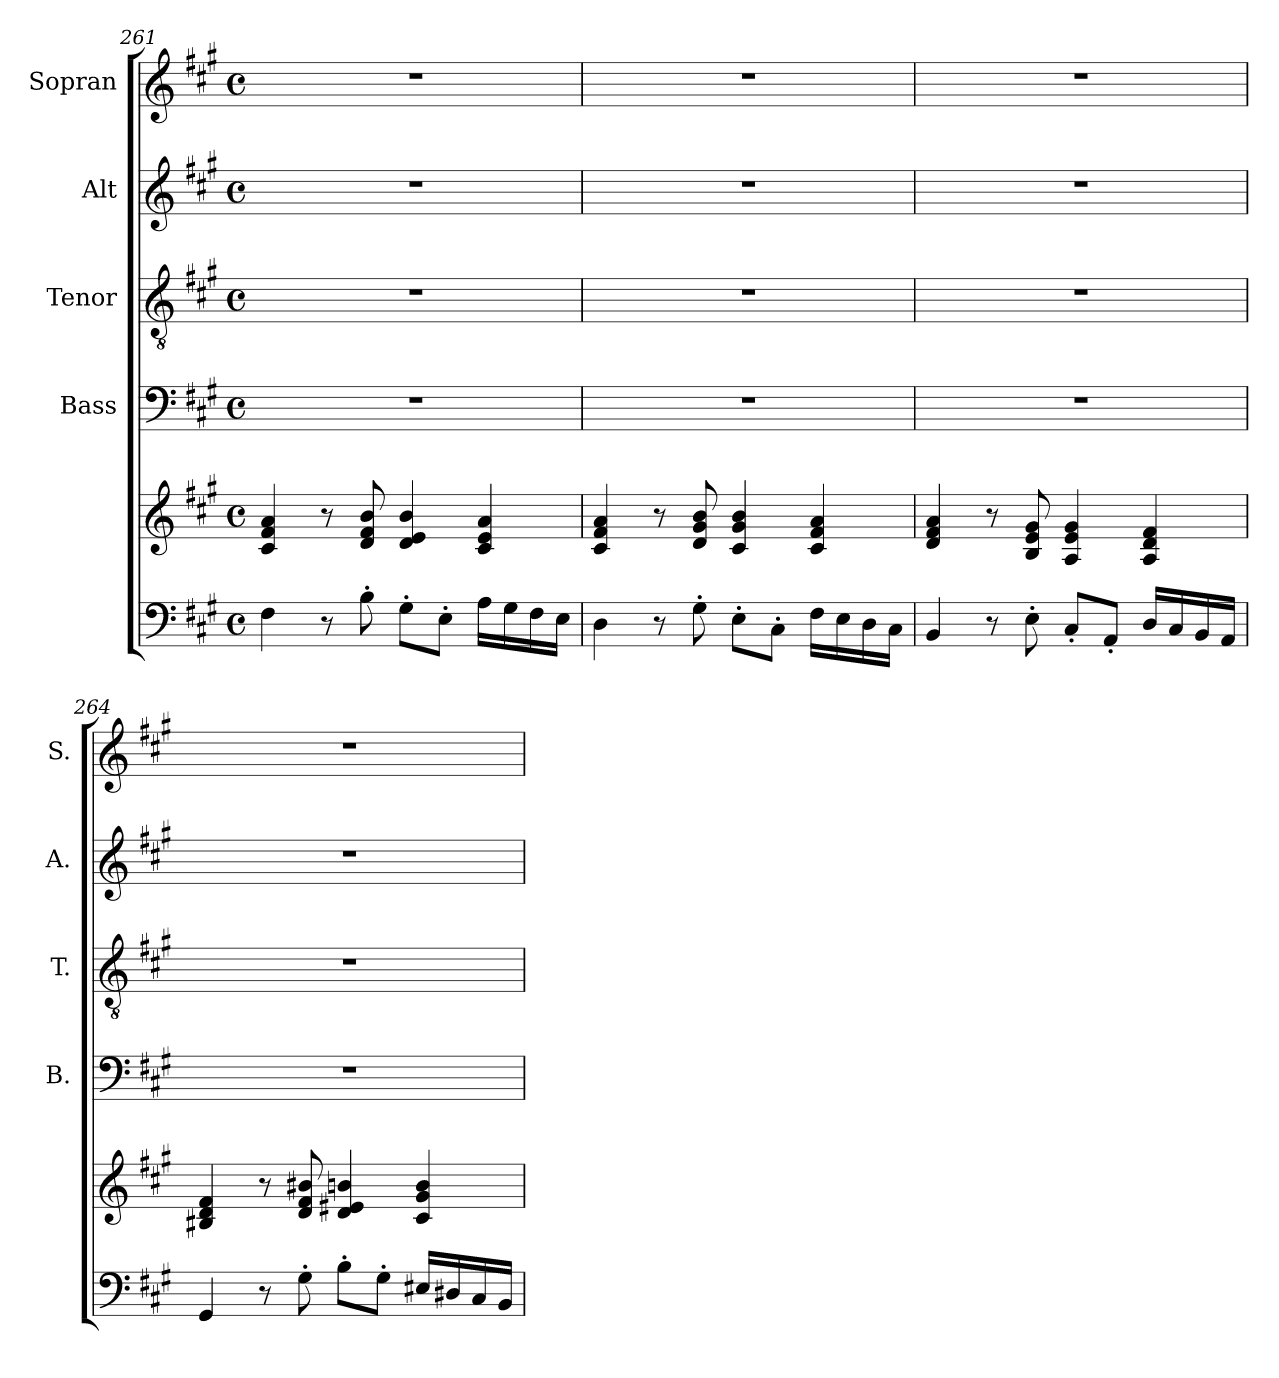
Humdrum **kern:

**kern	**kern	**kern	**kern	**kern	**kern
*part5	*part5	*part4	*part3	*part2	*part1
*staff6	*staff5	*staff4	*staff3	*staff2	*staff1
*	*	*I"Bass	*I"Tenor	*I"Alt	*I"Sopran
*	*	*I'B.	*I'T.	*I'A.	*I'S.
*clefF4	*clefG2	*clefF4	*clefGv2	*clefG2	*clefG2
*k[f#c#g#]	*k[f#c#g#]	*k[f#c#g#]	*k[f#c#g#]	*k[f#c#g#]	*k[f#c#g#]
*A:	*A:	*A:	*A:	*A:	*A:
*M4/4	*M4/4	*M4/4	*M4/4	*M4/4	*M4/4
*met(c)	*met(c)	*met(c)	*met(c)	*met(c)	*met(c)
=261	=261	=261	=261	=261	=261
4F#\	4c#/ 4f#/ 4a/	1r	1r	1r	1r
8r	8r	.	.	.	.
8B'>\	8d/ 8f#/ 8b/	.	.	.	.
8G#'>\L	4d/ 4e/ 4b/	.	.	.	.
8E'>\J	.	.	.	.	.
16A\LL	4c#/ 4e/ 4a/	.	.	.	.
16G#\	.	.	.	.	.
16F#\	.	.	.	.	.
16E\JJ	.	.	.	.	.
=262	=262	=262	=262	=262	=262
4D\	4c#/ 4f#/ 4a/	1r	1r	1r	1r
8r	8r	.	.	.	.
8G#'>\	8d/ 8g#/ 8b/	.	.	.	.
8E'>\L	4c#/ 4g#/ 4b/	.	.	.	.
8C#'>\J	.	.	.	.	.
16F#\LL	4c#/ 4f#/ 4a/	.	.	.	.
16E\	.	.	.	.	.
16D\	.	.	.	.	.
16C#\JJ	.	.	.	.	.
=263	=263	=263	=263	=263	=263
4BB/	4d/ 4f#/ 4a/	1r	1r	1r	1r
8r	8r	.	.	.	.
8E'>\	8B/ 8e/ 8g#/	.	.	.	.
8C#'</L	4A/ 4e/ 4g#/	.	.	.	.
8AA'</J	.	.	.	.	.
16D/LL	4A/ 4d/ 4f#/	.	.	.	.
16C#/	.	.	.	.	.
16BB/	.	.	.	.	.
16AA/JJ	.	.	.	.	.
!!LO:LB:g=z
=264	=264	=264	=264	=264	=264
4GG#/	4B#X/ 4d/ 4f#/	1r	1r	1r	1r
8r	8r	.	.	.	.
8G#'>\	8d/ 8f#/ 8b#X/	.	.	.	.
8B'>\L	4d/ 4e#X/ 4bn/	.	.	.	.
8G#'>\J	.	.	.	.	.
16E#X/LL	4c#/ 4g#/ 4b/	.	.	.	.
16D#X/	.	.	.	.	.
16C#/	.	.	.	.	.
16BB/JJ	.	.	.	.	.
=	=	=	=	=	=
*-	*-	*-	*-	*-	*-
